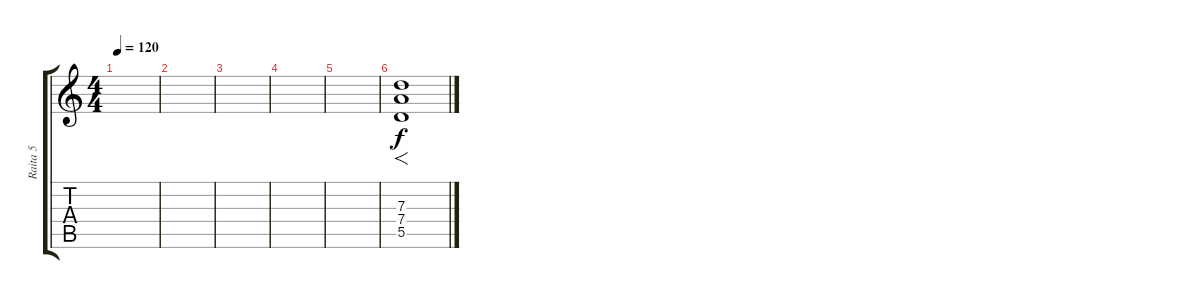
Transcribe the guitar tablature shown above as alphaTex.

\track ("Raita 5" "Raita 5") {instrument overdrivenguitar}
\staff {score tabs}
\tuning (E4 B3 G3 D3 A2 E2) {hide}
\ts (4 4)
\tempo 120
\clef g2
\ks c
|
|
|
|
|
(7.3 7.4 5.5).1{f}
